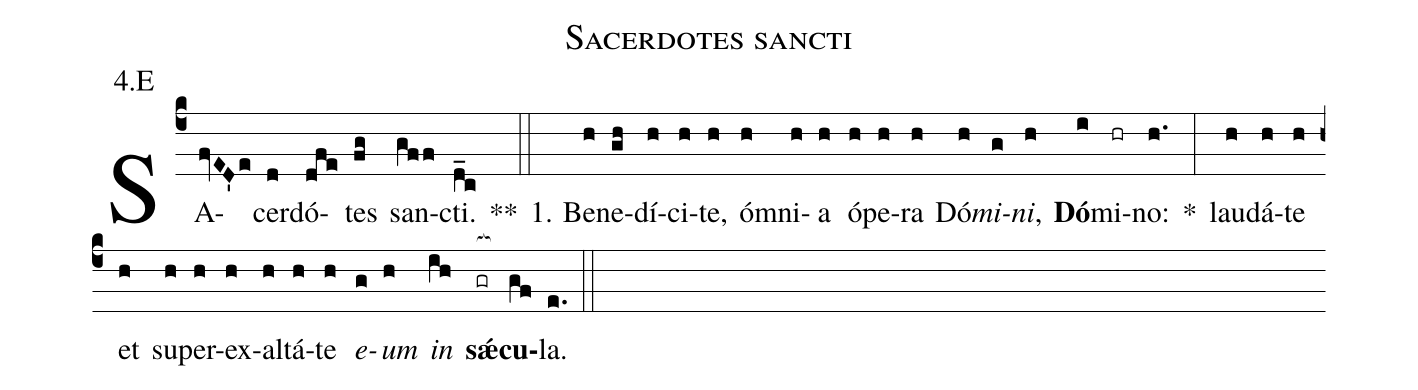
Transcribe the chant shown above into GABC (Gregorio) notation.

name:Sacerdotes sancti;
office-part:Antiphona;
mode:4;
annotation: 4.E;
%%
(c4) SA(fvED'e)cer(d)dó(dfe)tes(fg) san(gff)cti.(d_c) **(::)
1. Be(h)ne(gh)dí(h)ci(h)te,(h) óm(h)ni(h)a(h) ó(h)pe(h)ra(h) Dó(h)<i>mi</i>(g)<i>ni</i>,(h) <b>Dó</b>(i)mi(hr)no:(h.) *(:) lau(h)dá(h)te(h) et(h) su(h)per(h)ex(h)al(h)tá(h)te(h) <i>e</i>(g)<i>um</i>(h) <i>in</i>(ih) <b>s<sp>'ae</sp></b>(gr[ocb:1{])<b>cu</b>(gf[ocb:0}])la.(e.) (::)
